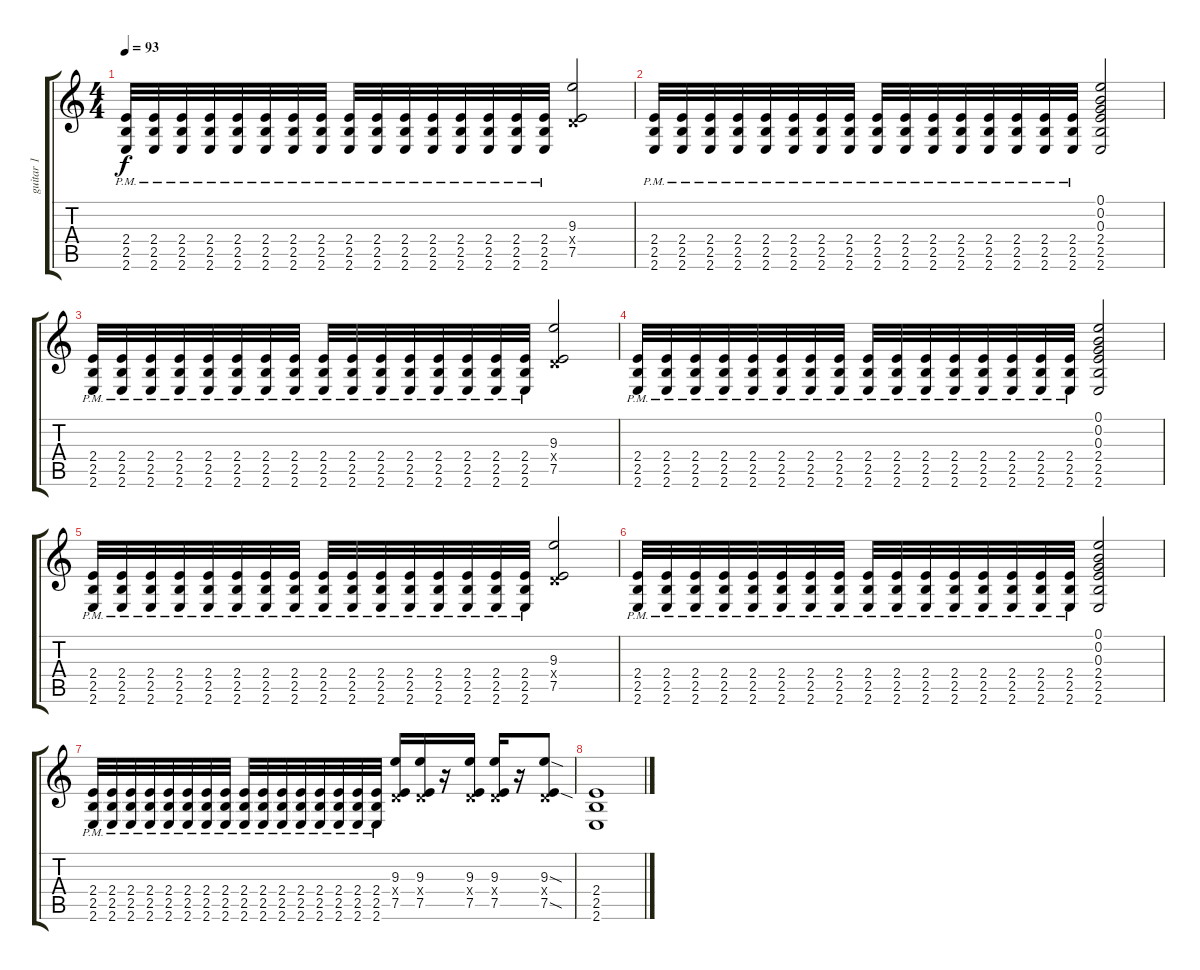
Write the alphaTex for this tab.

\track ("guitar 1" "guitar 1") {instrument distortionguitar}
\staff {score tabs}
\tuning (E4 B3 G3 D3 A2 D2) {hide}
\ts (4 4)
\tempo 93
\clef g2
\ks c
(2.4{pm} 2.5{pm} 2.6{pm}).32{dy f} (2.4{pm} 2.5{pm} 2.6{pm}).32 (2.4{pm} 2.5{pm} 2.6{pm}).32 (2.4{pm} 2.5{pm} 2.6{pm}).32 (2.4{pm} 2.5{pm} 2.6{pm}).32 (2.4{pm} 2.5{pm} 2.6{pm}).32 (2.4{pm} 2.5{pm} 2.6{pm}).32 (2.4{pm} 2.5{pm} 2.6{pm}).32 (2.4{pm} 2.5{pm} 2.6{pm}).32 (2.4{pm} 2.5{pm} 2.6{pm}).32 (2.4{pm} 2.5{pm} 2.6{pm}).32 (2.4{pm} 2.5{pm} 2.6{pm}).32 (2.4{pm} 2.5{pm} 2.6{pm}).32 (2.4{pm} 2.5{pm} 2.6{pm}).32 (2.4{pm} 2.5{pm} 2.6{pm}).32 (2.4{pm} 2.5{pm} 2.6{pm}).32 (9.3 0.4{x} 7.5).2 |
(2.4{pm} 2.5{pm} 2.6{pm}).32 (2.4{pm} 2.5{pm} 2.6{pm}).32 (2.4{pm} 2.5{pm} 2.6{pm}).32 (2.4{pm} 2.5{pm} 2.6{pm}).32 (2.4{pm} 2.5{pm} 2.6{pm}).32 (2.4{pm} 2.5{pm} 2.6{pm}).32 (2.4{pm} 2.5{pm} 2.6{pm}).32 (2.4{pm} 2.5{pm} 2.6{pm}).32 (2.4{pm} 2.5{pm} 2.6{pm}).32 (2.4{pm} 2.5{pm} 2.6{pm}).32 (2.4{pm} 2.5{pm} 2.6{pm}).32 (2.4{pm} 2.5{pm} 2.6{pm}).32 (2.4{pm} 2.5{pm} 2.6{pm}).32 (2.4{pm} 2.5{pm} 2.6{pm}).32 (2.4{pm} 2.5{pm} 2.6{pm}).32 (2.4{pm} 2.5{pm} 2.6{pm}).32 (0.1 0.2 0.3 2.4 2.5 2.6).2 |
(2.4{pm} 2.5{pm} 2.6{pm}).32 (2.4{pm} 2.5{pm} 2.6{pm}).32 (2.4{pm} 2.5{pm} 2.6{pm}).32 (2.4{pm} 2.5{pm} 2.6{pm}).32 (2.4{pm} 2.5{pm} 2.6{pm}).32 (2.4{pm} 2.5{pm} 2.6{pm}).32 (2.4{pm} 2.5{pm} 2.6{pm}).32 (2.4{pm} 2.5{pm} 2.6{pm}).32 (2.4{pm} 2.5{pm} 2.6{pm}).32 (2.4{pm} 2.5{pm} 2.6{pm}).32 (2.4{pm} 2.5{pm} 2.6{pm}).32 (2.4{pm} 2.5{pm} 2.6{pm}).32 (2.4{pm} 2.5{pm} 2.6{pm}).32 (2.4{pm} 2.5{pm} 2.6{pm}).32 (2.4{pm} 2.5{pm} 2.6{pm}).32 (2.4{pm} 2.5{pm} 2.6{pm}).32 (9.3 0.4{x} 7.5).2 |
(2.4{pm} 2.5{pm} 2.6{pm}).32 (2.4{pm} 2.5{pm} 2.6{pm}).32 (2.4{pm} 2.5{pm} 2.6{pm}).32 (2.4{pm} 2.5{pm} 2.6{pm}).32 (2.4{pm} 2.5{pm} 2.6{pm}).32 (2.4{pm} 2.5{pm} 2.6{pm}).32 (2.4{pm} 2.5{pm} 2.6{pm}).32 (2.4{pm} 2.5{pm} 2.6{pm}).32 (2.4{pm} 2.5{pm} 2.6{pm}).32 (2.4{pm} 2.5{pm} 2.6{pm}).32 (2.4{pm} 2.5{pm} 2.6{pm}).32 (2.4{pm} 2.5{pm} 2.6{pm}).32 (2.4{pm} 2.5{pm} 2.6{pm}).32 (2.4{pm} 2.5{pm} 2.6{pm}).32 (2.4{pm} 2.5{pm} 2.6{pm}).32 (2.4{pm} 2.5{pm} 2.6{pm}).32 (0.1 0.2 0.3 2.4 2.5 2.6).2 |
(2.4{pm} 2.5{pm} 2.6{pm}).32 (2.4{pm} 2.5{pm} 2.6{pm}).32 (2.4{pm} 2.5{pm} 2.6{pm}).32 (2.4{pm} 2.5{pm} 2.6{pm}).32 (2.4{pm} 2.5{pm} 2.6{pm}).32 (2.4{pm} 2.5{pm} 2.6{pm}).32 (2.4{pm} 2.5{pm} 2.6{pm}).32 (2.4{pm} 2.5{pm} 2.6{pm}).32 (2.4{pm} 2.5{pm} 2.6{pm}).32 (2.4{pm} 2.5{pm} 2.6{pm}).32 (2.4{pm} 2.5{pm} 2.6{pm}).32 (2.4{pm} 2.5{pm} 2.6{pm}).32 (2.4{pm} 2.5{pm} 2.6{pm}).32 (2.4{pm} 2.5{pm} 2.6{pm}).32 (2.4{pm} 2.5{pm} 2.6{pm}).32 (2.4{pm} 2.5{pm} 2.6{pm}).32 (9.3 0.4{x} 7.5).2 |
(2.4{pm} 2.5{pm} 2.6{pm}).32 (2.4{pm} 2.5{pm} 2.6{pm}).32 (2.4{pm} 2.5{pm} 2.6{pm}).32 (2.4{pm} 2.5{pm} 2.6{pm}).32 (2.4{pm} 2.5{pm} 2.6{pm}).32 (2.4{pm} 2.5{pm} 2.6{pm}).32 (2.4{pm} 2.5{pm} 2.6{pm}).32 (2.4{pm} 2.5{pm} 2.6{pm}).32 (2.4{pm} 2.5{pm} 2.6{pm}).32 (2.4{pm} 2.5{pm} 2.6{pm}).32 (2.4{pm} 2.5{pm} 2.6{pm}).32 (2.4{pm} 2.5{pm} 2.6{pm}).32 (2.4{pm} 2.5{pm} 2.6{pm}).32 (2.4{pm} 2.5{pm} 2.6{pm}).32 (2.4{pm} 2.5{pm} 2.6{pm}).32 (2.4{pm} 2.5{pm} 2.6{pm}).32 (0.1 0.2 0.3 2.4 2.5 2.6).2 |
(2.4{pm} 2.5{pm} 2.6{pm}).32 (2.4{pm} 2.5{pm} 2.6{pm}).32 (2.4{pm} 2.5{pm} 2.6{pm}).32 (2.4{pm} 2.5{pm} 2.6{pm}).32 (2.4{pm} 2.5{pm} 2.6{pm}).32 (2.4{pm} 2.5{pm} 2.6{pm}).32 (2.4{pm} 2.5{pm} 2.6{pm}).32 (2.4{pm} 2.5{pm} 2.6{pm}).32 (2.4{pm} 2.5{pm} 2.6{pm}).32 (2.4{pm} 2.5{pm} 2.6{pm}).32 (2.4{pm} 2.5{pm} 2.6{pm}).32 (2.4{pm} 2.5{pm} 2.6{pm}).32 (2.4{pm} 2.5{pm} 2.6{pm}).32 (2.4{pm} 2.5{pm} 2.6{pm}).32 (2.4{pm} 2.5{pm} 2.6{pm}).32 (2.4{pm} 2.5{pm} 2.6{pm}).32 (9.3 0.4{x} 7.5).16 (9.3 0.4{x} 7.5).16 r.16 (9.3 0.4{x} 7.5).16 (9.3 0.4{x} 7.5).16 r.16 (9.3{sod} 0.4{x} 7.5{sod}).8 |
(2.4 2.5 2.6).1
